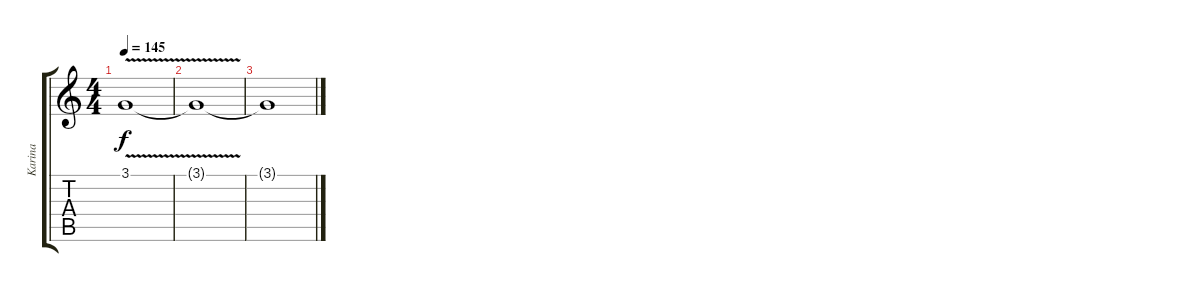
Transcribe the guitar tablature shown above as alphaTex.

\track ("Karina" "Karina") {instrument clarinet}
\staff {score tabs}
\tuning (E4 B3 G3 D3 A2 E2) {hide}
\ts (4 4)
\tempo 145
\clef g2
\ks c
3.1{v t}.1{dy f} |
3.1{t}.1 |
3.1{t}.1
